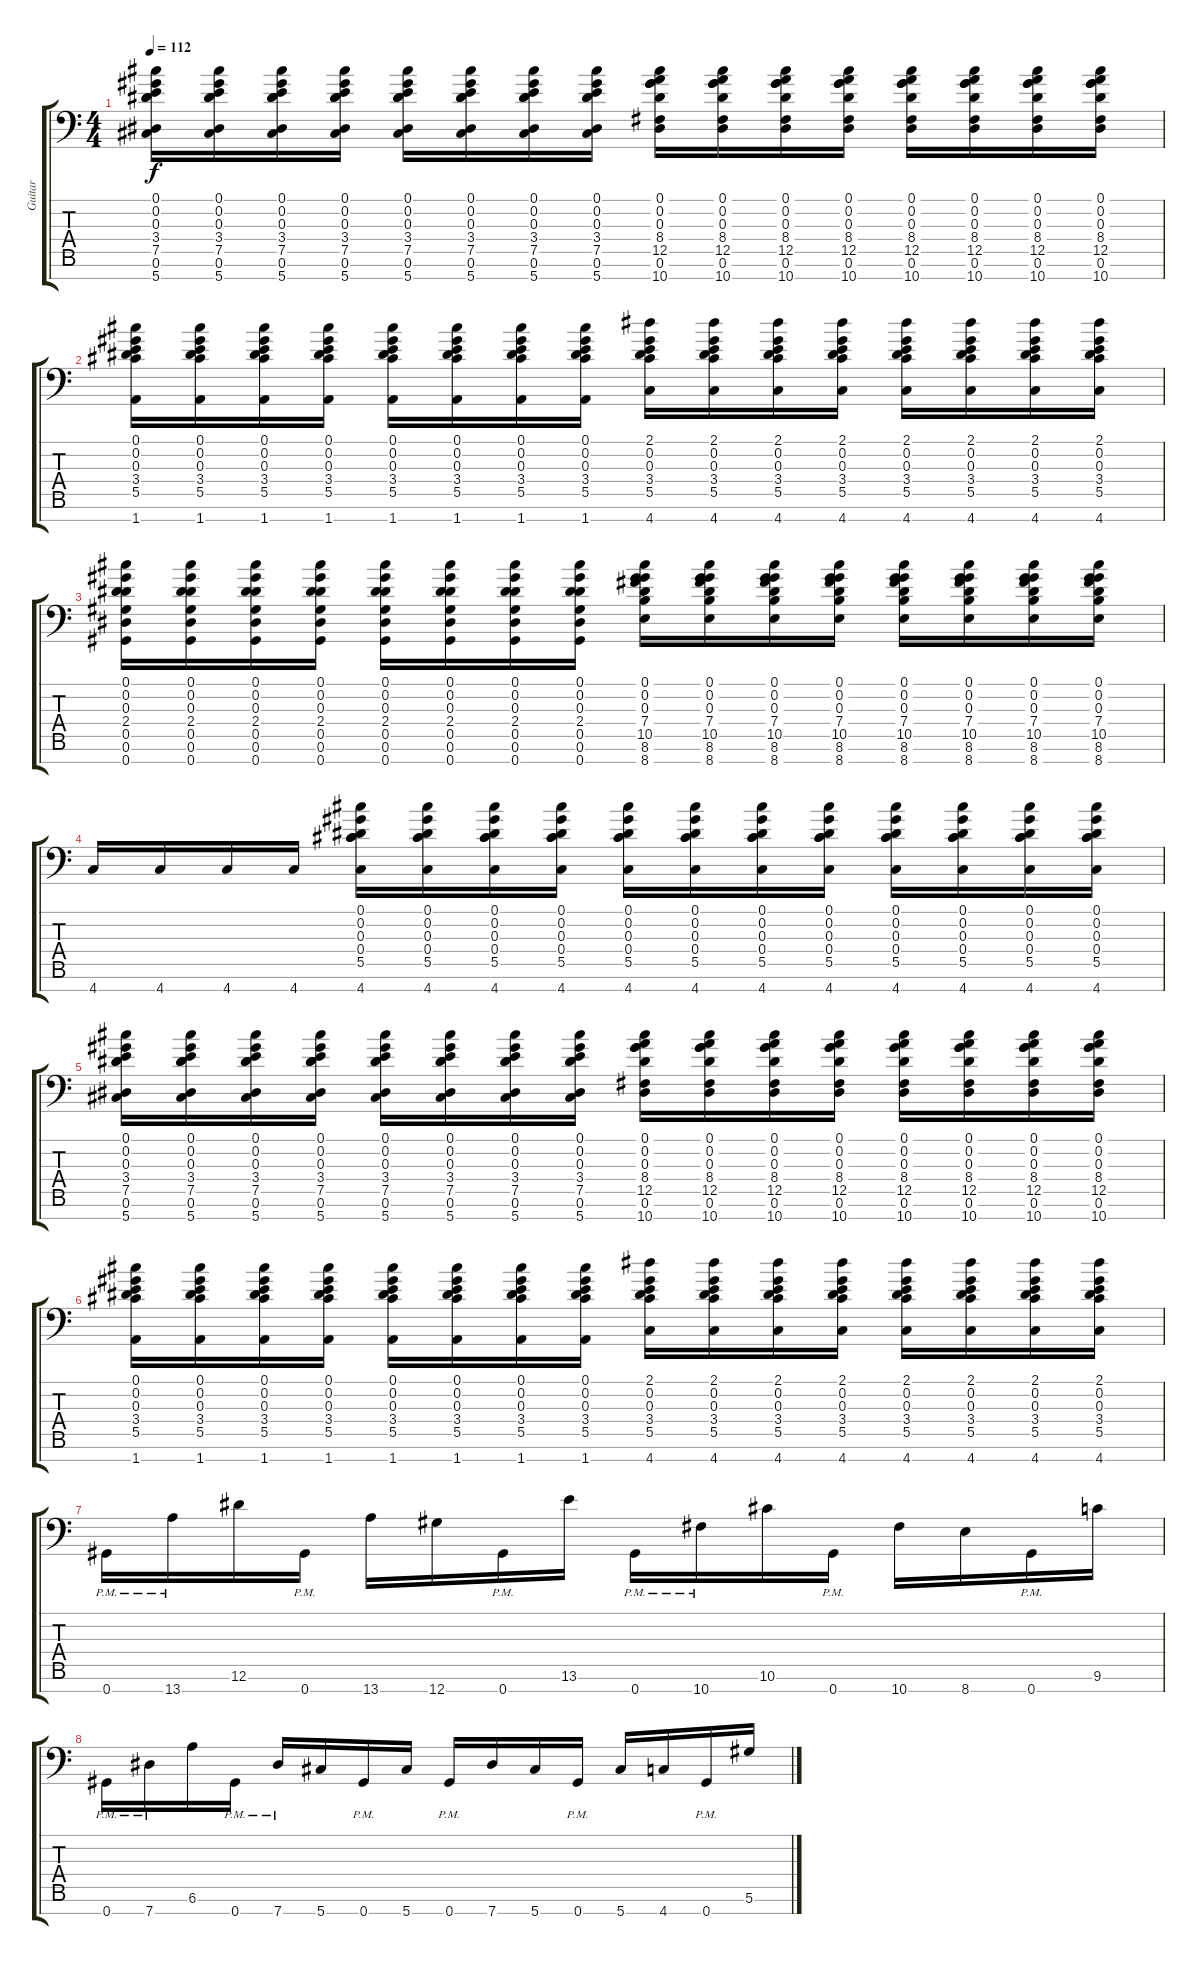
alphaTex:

\track ("Guitar" "Guitar") {instrument distortionguitar}
\staff {score tabs}
\tuning (Db4 Ab3 Eb3 Db3 Ab2 Eb2 Ab1) {hide}
\ts (4 4)
\tempo 112
\clef f4
\ks c
(0.1 0.2 0.3 3.4 7.5 0.6 5.7).16{dy f} (0.1 0.2 0.3 3.4 7.5 0.6 5.7).16 (0.1 0.2 0.3 3.4 7.5 0.6 5.7).16 (0.1 0.2 0.3 3.4 7.5 0.6 5.7).16 (0.1 0.2 0.3 3.4 7.5 0.6 5.7).16 (0.1 0.2 0.3 3.4 7.5 0.6 5.7).16 (0.1 0.2 0.3 3.4 7.5 0.6 5.7).16 (0.1 0.2 0.3 3.4 7.5 0.6 5.7).16 (0.1 0.2 0.3 8.4 12.5 0.6 10.7).16 (0.1 0.2 0.3 8.4 12.5 0.6 10.7).16 (0.1 0.2 0.3 8.4 12.5 0.6 10.7).16 (0.1 0.2 0.3 8.4 12.5 0.6 10.7).16 (0.1 0.2 0.3 8.4 12.5 0.6 10.7).16 (0.1 0.2 0.3 8.4 12.5 0.6 10.7).16 (0.1 0.2 0.3 8.4 12.5 0.6 10.7).16 (0.1 0.2 0.3 8.4 12.5 0.6 10.7).16 |
(0.1 0.2 0.3 3.4 5.5 1.7).16 (0.1 0.2 0.3 3.4 5.5 1.7).16 (0.1 0.2 0.3 3.4 5.5 1.7).16 (0.1 0.2 0.3 3.4 5.5 1.7).16 (0.1 0.2 0.3 3.4 5.5 1.7).16 (0.1 0.2 0.3 3.4 5.5 1.7).16 (0.1 0.2 0.3 3.4 5.5 1.7).16 (0.1 0.2 0.3 3.4 5.5 1.7).16 (2.1 0.2 0.3 3.4 5.5 4.7).16 (2.1 0.2 0.3 3.4 5.5 4.7).16 (2.1 0.2 0.3 3.4 5.5 4.7).16 (2.1 0.2 0.3 3.4 5.5 4.7).16 (2.1 0.2 0.3 3.4 5.5 4.7).16 (2.1 0.2 0.3 3.4 5.5 4.7).16 (2.1 0.2 0.3 3.4 5.5 4.7).16 (2.1 0.2 0.3 3.4 5.5 4.7).16 |
(0.1 0.2 0.3 2.4 0.5 0.6 0.7).16 (0.1 0.2 0.3 2.4 0.5 0.6 0.7).16 (0.1 0.2 0.3 2.4 0.5 0.6 0.7).16 (0.1 0.2 0.3 2.4 0.5 0.6 0.7).16 (0.1 0.2 0.3 2.4 0.5 0.6 0.7).16 (0.1 0.2 0.3 2.4 0.5 0.6 0.7).16 (0.1 0.2 0.3 2.4 0.5 0.6 0.7).16 (0.1 0.2 0.3 2.4 0.5 0.6 0.7).16 (0.1 0.2 0.3 7.4 10.5 8.6 8.7).16 (0.1 0.2 0.3 7.4 10.5 8.6 8.7).16 (0.1 0.2 0.3 7.4 10.5 8.6 8.7).16 (0.1 0.2 0.3 7.4 10.5 8.6 8.7).16 (0.1 0.2 0.3 7.4 10.5 8.6 8.7).16 (0.1 0.2 0.3 7.4 10.5 8.6 8.7).16 (0.1 0.2 0.3 7.4 10.5 8.6 8.7).16 (0.1 0.2 0.3 7.4 10.5 8.6 8.7).16 |
4.7.16 4.7.16 4.7.16 4.7.16 (0.1 0.2 0.3 0.4 5.5 4.7).16 (0.1 0.2 0.3 0.4 5.5 4.7).16 (0.1 0.2 0.3 0.4 5.5 4.7).16 (0.1 0.2 0.3 0.4 5.5 4.7).16 (0.1 0.2 0.3 0.4 5.5 4.7).16 (0.1 0.2 0.3 0.4 5.5 4.7).16 (0.1 0.2 0.3 0.4 5.5 4.7).16 (0.1 0.2 0.3 0.4 5.5 4.7).16 (0.1 0.2 0.3 0.4 5.5 4.7).16 (0.1 0.2 0.3 0.4 5.5 4.7).16 (0.1 0.2 0.3 0.4 5.5 4.7).16 (0.1 0.2 0.3 0.4 5.5 4.7).16 |
(0.1 0.2 0.3 3.4 7.5 0.6 5.7).16 (0.1 0.2 0.3 3.4 7.5 0.6 5.7).16 (0.1 0.2 0.3 3.4 7.5 0.6 5.7).16 (0.1 0.2 0.3 3.4 7.5 0.6 5.7).16 (0.1 0.2 0.3 3.4 7.5 0.6 5.7).16 (0.1 0.2 0.3 3.4 7.5 0.6 5.7).16 (0.1 0.2 0.3 3.4 7.5 0.6 5.7).16 (0.1 0.2 0.3 3.4 7.5 0.6 5.7).16 (0.1 0.2 0.3 8.4 12.5 0.6 10.7).16 (0.1 0.2 0.3 8.4 12.5 0.6 10.7).16 (0.1 0.2 0.3 8.4 12.5 0.6 10.7).16 (0.1 0.2 0.3 8.4 12.5 0.6 10.7).16 (0.1 0.2 0.3 8.4 12.5 0.6 10.7).16 (0.1 0.2 0.3 8.4 12.5 0.6 10.7).16 (0.1 0.2 0.3 8.4 12.5 0.6 10.7).16 (0.1 0.2 0.3 8.4 12.5 0.6 10.7).16 |
(0.1 0.2 0.3 3.4 5.5 1.7).16 (0.1 0.2 0.3 3.4 5.5 1.7).16 (0.1 0.2 0.3 3.4 5.5 1.7).16 (0.1 0.2 0.3 3.4 5.5 1.7).16 (0.1 0.2 0.3 3.4 5.5 1.7).16 (0.1 0.2 0.3 3.4 5.5 1.7).16 (0.1 0.2 0.3 3.4 5.5 1.7).16 (0.1 0.2 0.3 3.4 5.5 1.7).16 (2.1 0.2 0.3 3.4 5.5 4.7).16 (2.1 0.2 0.3 3.4 5.5 4.7).16 (2.1 0.2 0.3 3.4 5.5 4.7).16 (2.1 0.2 0.3 3.4 5.5 4.7).16 (2.1 0.2 0.3 3.4 5.5 4.7).16 (2.1 0.2 0.3 3.4 5.5 4.7).16 (2.1 0.2 0.3 3.4 5.5 4.7).16 (2.1 0.2 0.3 3.4 5.5 4.7).16 |
0.7{pm}.16 13.7{pm}.16 12.6.16 0.7{pm}.16 13.7.16 12.7.16 0.7{pm}.16 13.6.16 0.7{pm}.16 10.7{pm}.16 10.6.16 0.7{pm}.16 10.7.16 8.7.16 0.7{pm}.16 9.6.16 |
0.7{pm}.16 7.7{pm}.16 6.6.16 0.7{pm}.16 7.7{pm}.16 5.7.16 0.7{pm}.16 5.7.16 0.7{pm}.16 7.7.16 5.7.16 0.7{pm}.16 5.7.16 4.7.16 0.7{pm}.16 5.6.16
